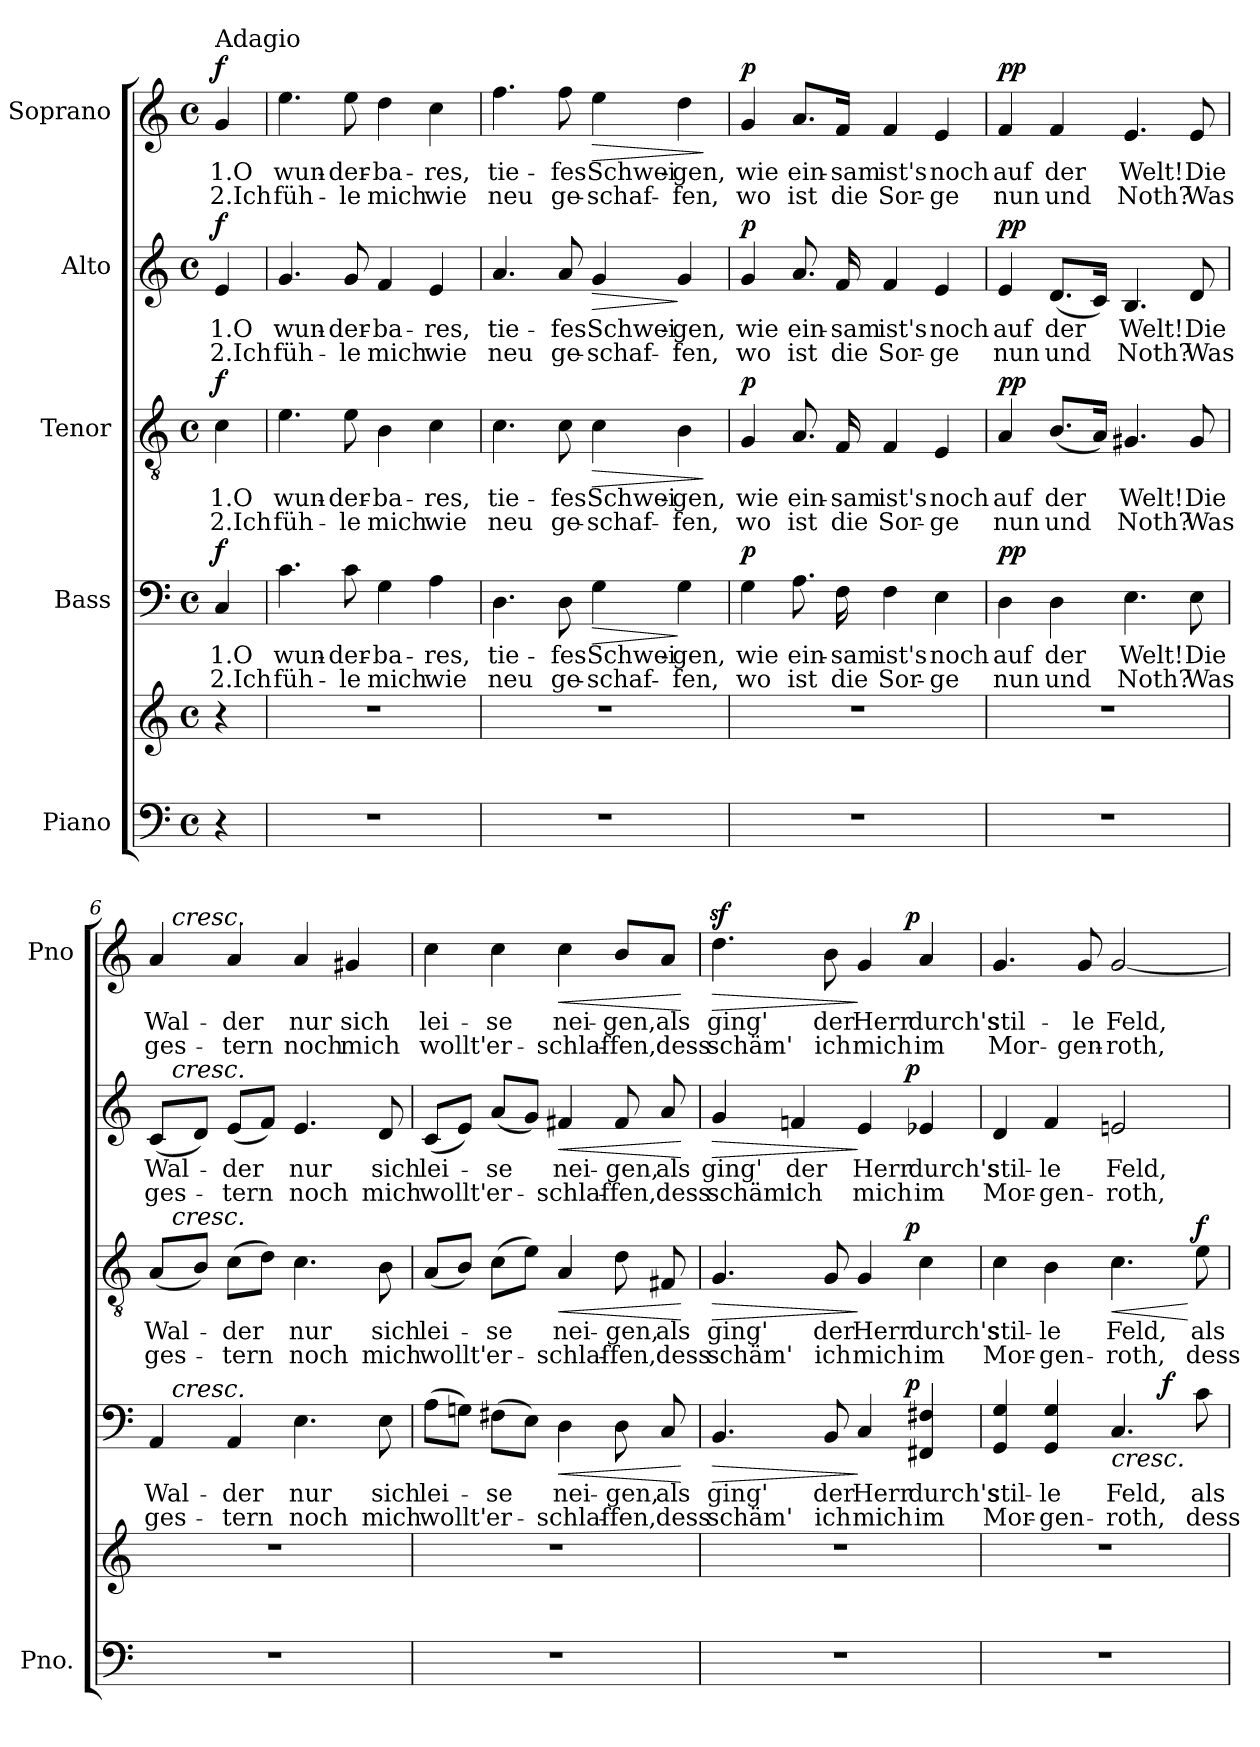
**kern	**kern	**kern	**text	**text	**dynam	**kern	**text	**text	**dynam	**kern	**text	**text	**dynam	**kern	**text	**text	**dynam
*part5	*part5	*part4	*part4	*part4	*part4	*part3	*part3	*part3	*part3	*part2	*part2	*part2	*part2	*part1	*part1	*part1	*part1
*staff6	*staff5	*staff4	*staff4	*staff4	*staff4	*staff3	*staff3	*staff3	*staff3	*staff2	*staff2	*staff2	*staff2	*staff1	*staff1	*staff1	*staff1
*I"Piano	*	*I"Bass	*	*	*	*I"Tenor	*	*	*	*I"Alto	*	*	*	*I"Soprano	*	*	*
*I'Pno.	*	*	*	*	*	*	*	*	*	*	*	*	*	*I'Pno	*	*	*
*clefF4	*clefG2	*clefF4	*	*	*	*clefGv2	*	*	*	*clefG2	*	*	*	*clefG2	*	*	*
*k[]	*k[]	*k[]	*	*	*	*k[]	*	*	*	*k[]	*	*	*	*k[]	*	*	*
*C:	*C:	*C:	*	*	*	*C:	*	*	*	*C:	*	*	*	*C:	*	*	*
*M4/4	*M4/4	*M4/4	*	*	*	*M4/4	*	*	*	*M4/4	*	*	*	*M4/4	*	*	*
*met(c)	*met(c)	*met(c)	*	*	*	*met(c)	*	*	*	*met(c)	*	*	*	*met(c)	*	*	*
=1	=1	=1	=1	=1	=1	=1	=1	=1	=1	=1	=1	=1	=1	=1	=1	=1	=1
!	!	!	!	!	!	!	!	!	!	!	!	!	!	!LO:TX:a:t=Adagio	!	!	!
!	!	!	!	!	!LO:DY:a	!	!	!	!LO:DY:a	!	!	!	!LO:DY:a	!	!	!	!LO:DY:a
4r	4r	4C/	1.O	2.Ich	f	4c\	1.O	2.Ich	f	4e/	1.O	2.Ich	f	4g/	1.O	2.Ich	f
=2	=2	=2	=2	=2	=2	=2	=2	=2	=2	=2	=2	=2	=2	=2	=2	=2	=2
1r	1r	4.c\	wun-	füh-	.	4.e\	wun-	füh-	.	4.g/	wun-	füh-	.	4.ee\	wun-	füh-	.
.	.	8c\	-der-	-le	.	8e\	-der-	-le	.	8g/	-der-	-le	.	8ee\	-der-	-le	.
.	.	4G\	-ba-	mich	.	4B\	-ba-	mich	.	4f/	-ba-	mich	.	4dd\	-ba-	mich	.
.	.	4A\	-res,	wie	.	4c\	-res,	wie	.	4e/	-res,	wie	.	4cc\	-res,	wie	.
=3	=3	=3	=3	=3	=3	=3	=3	=3	=3	=3	=3	=3	=3	=3	=3	=3	=3
1r	1r	4.D\	tie-	neu	.	4.c\	tie-	neu	.	4.a/	tie-	neu	.	4.ff\	tie-	neu	.
.	.	8D\	-fes	ge-	.	8c\	-fes	ge-	.	8a/	-fes	ge-	.	8ff\	-fes	ge-	.
!	!	!	!	!	!LO:HP:b	!	!	!	!LO:HP:b	!	!	!	!LO:HP:b	!	!	!	!LO:HP:b
.	.	4G\	Schwei-	-schaf-	>	4c\	Schwei-	-schaf-	>	4g/	Schwei-	-schaf-	>	4ee\	Schwei-	-schaf-	>
.	.	4G\	-gen,	-fen,	]	4B\	-gen,	-fen,	.	4g/	-gen,	-fen,	]	4dd\	-gen,	-fen,	.
.	.	.	.	.	.	.	.	.	]	.	.	.	.	.	.	.	]
=4	=4	=4	=4	=4	=4	=4	=4	=4	=4	=4	=4	=4	=4	=4	=4	=4	=4
!	!	!	!	!	!LO:DY:a	!	!	!	!LO:DY:a	!	!	!	!LO:DY:a	!	!	!	!LO:DY:a
1r	1r	4G\	wie	wo	p	4G/	wie	wo	p	4g/	wie	wo	p	4g/	wie	wo	p
.	.	8.A\	ein-	ist	.	8.A/	ein-	ist	.	8.a/	ein-	ist	.	8.a/L	ein-	ist	.
.	.	16F\	-sam	die	.	16F/	-sam	die	.	16f/	-sam	die	.	16f/Jk	-sam	die	.
.	.	4F\	ist's	Sor-	.	4F/	ist's	Sor-	.	4f/	ist's	Sor-	.	4f/	ist's	Sor-	.
.	.	4E\	noch	-ge	.	4E/	noch	-ge	.	4e/	noch	-ge	.	4e/	noch	-ge	.
=5	=5	=5	=5	=5	=5	=5	=5	=5	=5	=5	=5	=5	=5	=5	=5	=5	=5
!	!	!	!	!	!LO:DY:a	!	!	!	!LO:DY:a	!	!	!	!LO:DY:a	!	!	!	!LO:DY:a
1r	1r	4D\	auf	nun	pp	4A/	auf	nun	pp	4e/	auf	nun	pp	4f/	auf	nun	pp
.	.	4D\	der	und	.	(8.B/L	der	und	.	(8.d/L	der	und	.	4f/	der	und	.
.	.	.	.	.	.	16A/Jk)	.	.	.	16c/Jk)	.	.	.	.	.	.	.
.	.	4.E\	Welt!	Noth?	.	4.G#X/	Welt!	Noth?	.	4.B/	Welt!	Noth?	.	4.e/	Welt!	Noth?	.
.	.	8E\	Die	Was	.	8G#/	Die	Was	.	8d/	Die	Was	.	8e/	Die	Was	.
!!LO:LB:g=z
=6	=6	=6	=6	=6	=6	=6	=6	=6	=6	=6	=6	=6	=6	=6	=6	=6	=6
*	*	*^	*	*	*	*^	*	*	*	*^	*	*	*	*^	*	*	*
1r	1r	4AA/	16ryy	Wal-	ges-	.	(8A/L	16ryy	Wal-	ges-	.	(8c/L	16ryy	Wal-	ges-	.	4a/	16ryy	Wal-	ges-	.
!	!	!	!	!	!	!	!	!	!	!	!	!	!	!	!	!	!	!LO:TX:a:i:t=cresc.	!	!	!
!	!	!	!	!	!	!	!	!	!	!	!	!	!LO:TX:a:i:t=cresc.	!	!	!	!	!	!	!	!
!	!	!	!	!	!	!	!	!LO:TX:a:i:t=cresc.	!	!	!	!	!	!	!	!	!	!	!	!	!
!	!	!	!LO:TX:a:i:t=cresc.	!	!	!	!	!	!	!	!	!	!	!	!	!	!	!	!	!	!
.	.	.	2...ryy	.	.	.	.	2...ryy	.	.	.	.	2...ryy	.	.	.	.	2...ryy	.	.	.
.	.	.	.	.	.	.	8B/J)	.	.	.	.	8d/J)	.	.	.	.	.	.	.	.	.
.	.	4AA/	.	-der	-tern	.	(8c\L	.	-der	-tern	.	(8e/L	.	-der	-tern	.	4a/	.	-der	-tern	.
.	.	.	.	.	.	.	8d\J)	.	.	.	.	8f/J)	.	.	.	.	.	.	.	.	.
.	.	4.E\	.	nur	noch	.	4.c\	.	nur	noch	.	4.e/	.	nur	noch	.	4a/	.	nur	noch	.
.	.	.	.	.	.	.	.	.	.	.	.	.	.	.	.	.	4g#X/	.	sich	mich	.
.	.	8E\	.	sich	mich	.	8B\	.	sich	mich	.	8d/	.	sich	mich	.	.	.	.	.	.
*	*	*v	*v	*	*	*	*	*	*	*	*	*v	*v	*	*	*	*v	*v	*	*	*
*	*	*	*	*	*	*v	*v	*	*	*	*	*	*	*	*	*	*	*
=7	=7	=7	=7	=7	=7	=7	=7	=7	=7	=7	=7	=7	=7	=7	=7	=7	=7
1r	1r	(8A\L	lei-	wollt'	.	(8A/L	lei-	wollt'	.	(8c/L	lei-	wollt'	.	4cc\	lei-	wollt'	.
.	.	8Gn\J)	.	.	.	8B/J)	.	.	.	8e/J)	.	.	.	.	.	.	.
.	.	(8F#X\L	-se	er-	.	(8c\L	-se	er-	.	(8a/L	-se	er-	.	4cc\	-se	er-	.
.	.	8E\J)	.	.	.	8e\J)	.	.	.	8g/J)	.	.	.	.	.	.	.
!	!	!	!	!	!LO:HP:b	!	!	!	!LO:HP:b	!	!	!	!LO:HP:b	!	!	!	!LO:HP:b
.	.	4D\	nei-	-schlaf-	<	4A/	nei-	-schlaf-	<	4f#X/	nei-	-schlaf-	<	4cc\	nei-	-schlaf-	<
.	.	8D\	-gen,	-fen,	.	8d\	-gen,	-fen,	.	8f#/	-gen,	-fen,	.	8b/L	-gen,	-fen,	.
.	.	8C/	als	dess	.	8F#X/	als	dess	.	8a/	als	dess	.	8a/J	als	dess	.
.	.	.	.	.	[	.	.	.	[	.	.	.	[	.	.	.	[
=8	=8	=8	=8	=8	=8	=8	=8	=8	=8	=8	=8	=8	=8	=8	=8	=8	=8
!	!	!	!	!	!LO:HP:b	!	!	!	!LO:HP:b	!	!	!	!LO:HP:b	!	!	!	!LO:HP:b
*	*	*^	*	*	*	*^	*	*	*	*^	*	*	*	*^	*	*	*
1r	1r	4.BB/	2ryy	ging'	schäm'	>	4.G/	2ryy	ging'	schäm'	>	4g/	2ryy	ging'	schäm'	>	4.ddz>\	2ryy	ging'	schäm'	>
.	.	.	.	.	.	.	.	.	.	.	.	4fn/	.	der	ich	.	.	.	.	.	.
.	.	8BB/	.	der	ich	.	8G/	.	der	ich	.	.	.	.	.	.	8b\	.	der	ich	.
.	.	4C/	8..ryy	Herr	mich	]	4G/	8..ryy	Herr	mich	]	4e/	8..ryy	Herr	mich	]	4g/	8..ryy	Herr	mich	]
!	!	!	!	!	!	!LO:DY:a	!	!	!	!	!LO:DY:a	!	!	!	!	!LO:DY:a	!	!	!	!	!LO:DY:a
.	.	.	4ryy	.	.	p	.	4ryy	.	.	p	.	4ryy	.	.	p	.	4ryy	.	.	p
.	.	4FF#X/ 4F#X/	.	durch's	im	.	4c\	.	durch's	im	.	4e-X/	.	durch's	im	.	4a/	.	durch's	im	.
.	.	.	32ryy	.	.	.	.	32ryy	.	.	.	.	32ryy	.	.	.	.	32ryy	.	.	.
*	*	*	*	*	*	*	*v	*v	*	*	*	*	*	*	*	*	*v	*v	*	*	*
*	*	*	*	*	*	*	*	*	*	*	*v	*v	*	*	*	*	*	*	*
=9	=9	=9	=9	=9	=9	=9	=9	=9	=9	=9	=9	=9	=9	=9	=9	=9	=9	=9
1r	1r	4GG/ 4G/	2.ryy	stil-	Mor-	.	4c\	stil-	Mor-	.	4d/	stil-	Mor-	.	4.g/	stil-	Mor-	.
.	.	4GG/ 4G/	.	-le	-gen-	.	4B\	-le	-gen-	.	4f/	-le	-gen-	.	.	.	.	.
.	.	.	.	.	.	.	.	.	.	.	.	.	.	.	8g/	-le	-gen-	.
!	!	!	!	!	!	!LO:HP:b	!	!	!	!LO:HP:b	!	!	!	!	!	!	!	!
.	.	4.C/	.	Feld,	-roth,	<	4.c\	Feld,	-roth,	<	2en/	Feld,	-roth,	.	[2g/	Feld,	-roth,	.
!	!	!	!	!	!	!LO:DY:a	!	!	!	!	!	!	!	!	!	!	!	!
.	.	.	4ryy	.	.	f	.	.	.	.	.	.	.	.	.	.	.	.
!	!	!	!	!	!	!	!	!	!	!LO:DY:n=1:a	!	!	!	!	!	!	!	!
.	.	8c\	.	als	dess	[	8e\	als	dess	[ f	.	.	.	.	.	.	.	.
*	*	*v	*v	*	*	*	*	*	*	*	*	*	*	*	*	*	*	*
=	=	=	=	=	=	=	=	=	=	=	=	=	=	=	=	=	=
*-	*-	*-	*-	*-	*-	*-	*-	*-	*-	*-	*-	*-	*-	*-	*-	*-	*-
